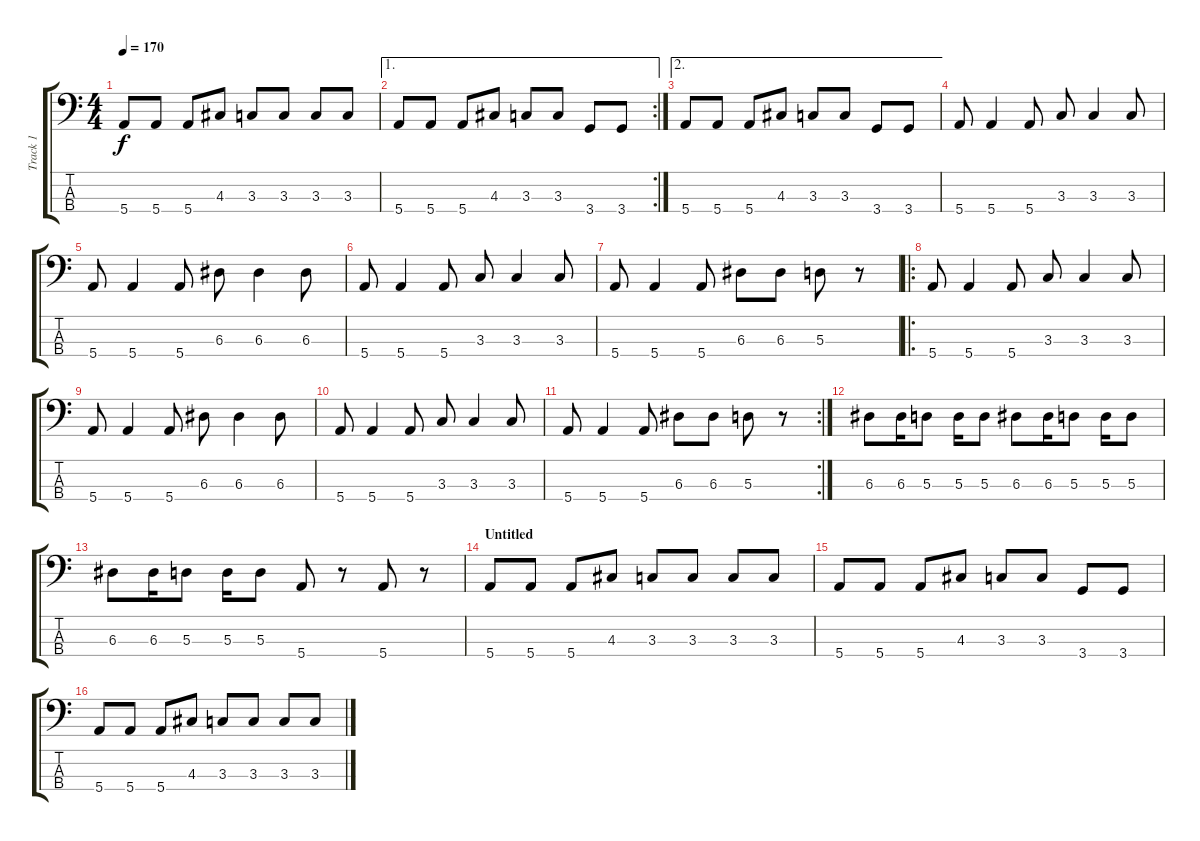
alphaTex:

\track ("Track 1" "Track 1") {instrument electricbasspick}
\staff {score tabs}
\tuning (G2 D2 A1 E1) {hide}
\ts (4 4)
\tempo 170
\clef f4
\ks c
5.4.8{dy f} 5.4.8 5.4.8 4.3.8 3.3.8 3.3.8 3.3.8 3.3.8 |
\ae 1
\rc 2
5.4.8 5.4.8 5.4.8 4.3.8 3.3.8 3.3.8 3.4.8 3.4.8 |
\ae 2
5.4.8 5.4.8 5.4.8 4.3.8 3.3.8 3.3.8 3.4.8 3.4.8 |
5.4.8 5.4.4 5.4.8 3.3.8 3.3.4 3.3.8 |
5.4.8 5.4.4 5.4.8 6.3.8 6.3.4 6.3.8 |
5.4.8 5.4.4 5.4.8 3.3.8 3.3.4 3.3.8 |
5.4.8 5.4.4 5.4.8 6.3.8 6.3.8 5.3.8 r.8 |
\ro
5.4.8 5.4.4 5.4.8 3.3.8 3.3.4 3.3.8 |
5.4.8 5.4.4 5.4.8 6.3.8 6.3.4 6.3.8 |
5.4.8 5.4.4 5.4.8 3.3.8 3.3.4 3.3.8 |
\rc 2
5.4.8 5.4.4 5.4.8 6.3.8 6.3.8 5.3.8 r.8 |
6.3.8 6.3.16 5.3.8 5.3.16 5.3.8 6.3.8 6.3.16 5.3.8 5.3.16 5.3.8 |
6.3.8 6.3.16 5.3.8 5.3.16 5.3.8 5.4.8 r.8 5.4.8 r.8 |
\section ("" "Untitled")
5.4.8 5.4.8 5.4.8 4.3.8 3.3.8 3.3.8 3.3.8 3.3.8 |
5.4.8 5.4.8 5.4.8 4.3.8 3.3.8 3.3.8 3.4.8 3.4.8 |
5.4.8 5.4.8 5.4.8 4.3.8 3.3.8 3.3.8 3.3.8 3.3.8
